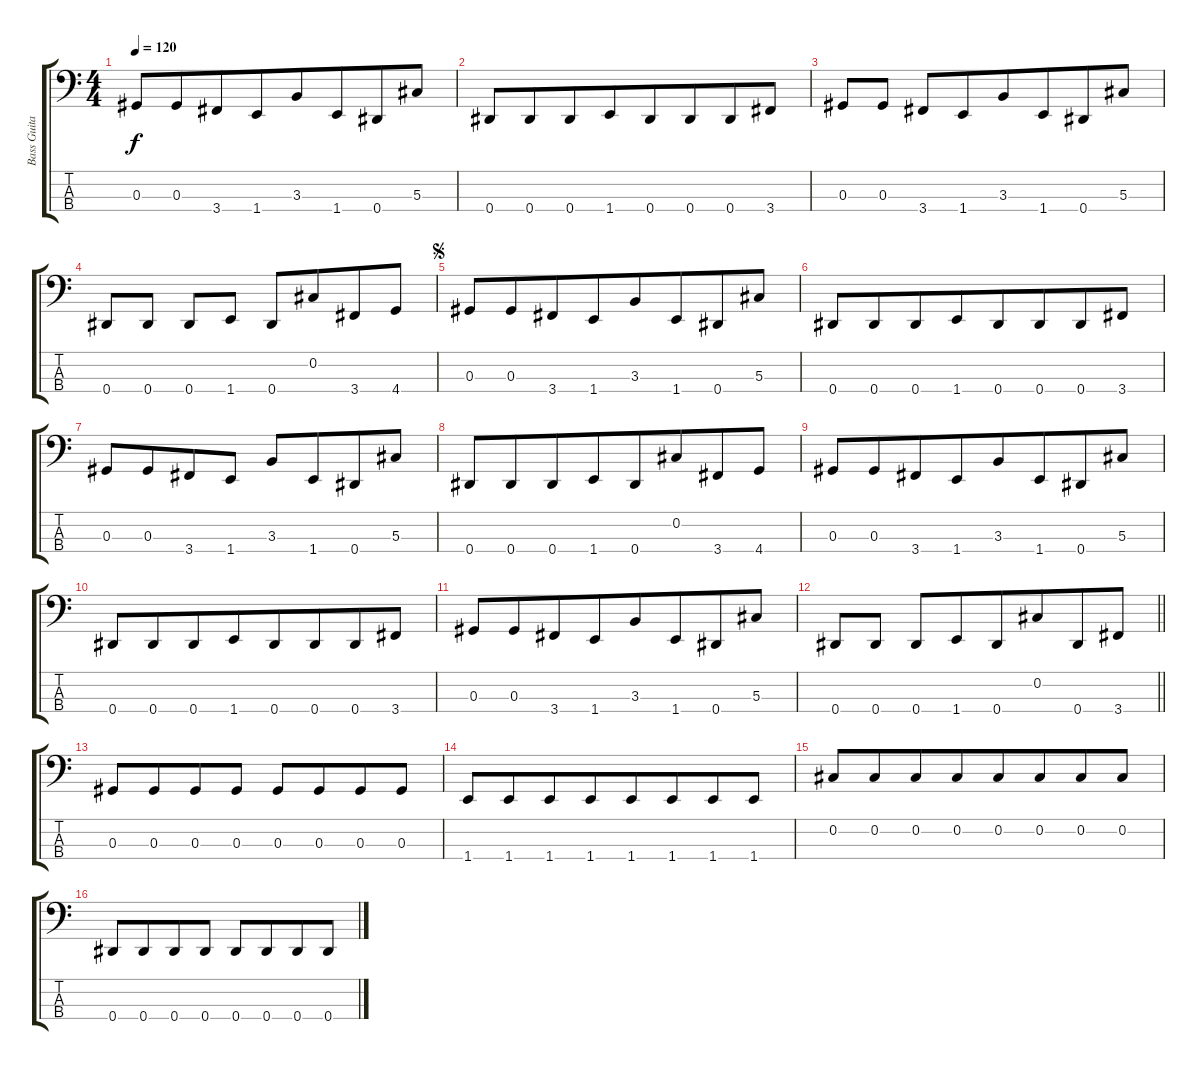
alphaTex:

\track ("Bass Guitar 2" "Bass Guita") {instrument electricbassfinger}
\staff {score tabs}
\tuning (Gb2 Db2 Ab1 Eb1) {hide}
\ts (4 4)
\tempo 120
\clef f4
\ks c
0.3.8{dy f beam merge} 0.3.8{beam merge} 3.4.8{beam merge} 1.4.8{beam merge} 3.3.8{beam merge} 1.4.8{beam merge} 0.4.8{beam merge} 5.3.8 |
0.4.8{beam merge} 0.4.8{beam merge} 0.4.8{beam merge} 1.4.8{beam merge} 0.4.8{beam merge} 0.4.8{beam merge} 0.4.8{beam merge} 3.4.8 |
0.3.8{beam merge} 0.3.8 3.4.8{beam merge} 1.4.8{beam merge} 3.3.8{beam merge} 1.4.8{beam merge} 0.4.8{beam merge} 5.3.8 |
0.4.8{beam merge} 0.4.8 0.4.8{beam merge} 1.4.8 0.4.8{beam merge} 0.2.8{beam merge} 3.4.8{beam merge} 4.4.8 |
\jump segno
0.3.8{beam merge} 0.3.8{beam merge} 3.4.8{beam merge} 1.4.8{beam merge} 3.3.8{beam merge} 1.4.8{beam merge} 0.4.8 5.3.8 |
0.4.8{beam merge} 0.4.8{beam merge} 0.4.8{beam merge} 1.4.8{beam merge} 0.4.8 0.4.8{beam merge} 0.4.8 3.4.8 |
0.3.8{beam merge} 0.3.8{beam merge} 3.4.8{beam merge} 1.4.8 3.3.8{beam merge} 1.4.8{beam merge} 0.4.8{beam merge} 5.3.8 |
0.4.8{beam merge} 0.4.8{beam merge} 0.4.8{beam merge} 1.4.8{beam merge} 0.4.8{beam merge} 0.2.8{beam merge} 3.4.8 4.4.8 |
0.3.8{beam merge} 0.3.8{beam merge} 3.4.8{beam merge} 1.4.8{beam merge} 3.3.8 1.4.8{beam merge} 0.4.8 5.3.8 |
0.4.8{beam merge} 0.4.8{beam merge} 0.4.8{beam merge} 1.4.8{beam merge} 0.4.8{beam merge} 0.4.8{beam merge} 0.4.8{beam merge} 3.4.8 |
0.3.8{beam merge} 0.3.8{beam merge} 3.4.8 1.4.8{beam merge} 3.3.8{beam merge} 1.4.8{beam merge} 0.4.8{beam merge} 5.3.8 |
\barLineRight lightlight
0.4.8{beam merge} 0.4.8 0.4.8{beam merge} 1.4.8{beam merge} 0.4.8{beam merge} 0.2.8{beam merge} 0.4.8{beam merge} 3.4.8 |
0.3.8{beam merge} 0.3.8{beam merge} 0.3.8{beam merge} 0.3.8 0.3.8{beam merge} 0.3.8{beam merge} 0.3.8{beam merge} 0.3.8 |
1.4.8{beam merge} 1.4.8{beam merge} 1.4.8{beam merge} 1.4.8{beam merge} 1.4.8{beam merge} 1.4.8{beam merge} 1.4.8{beam merge} 1.4.8 |
0.2.8 0.2.8{beam merge} 0.2.8{beam merge} 0.2.8{beam merge} 0.2.8{beam merge} 0.2.8{beam merge} 0.2.8{beam merge} 0.2.8 |
0.4.8{beam merge} 0.4.8{beam merge} 0.4.8{beam merge} 0.4.8 0.4.8{beam merge} 0.4.8{beam merge} 0.4.8{beam merge} 0.4.8
